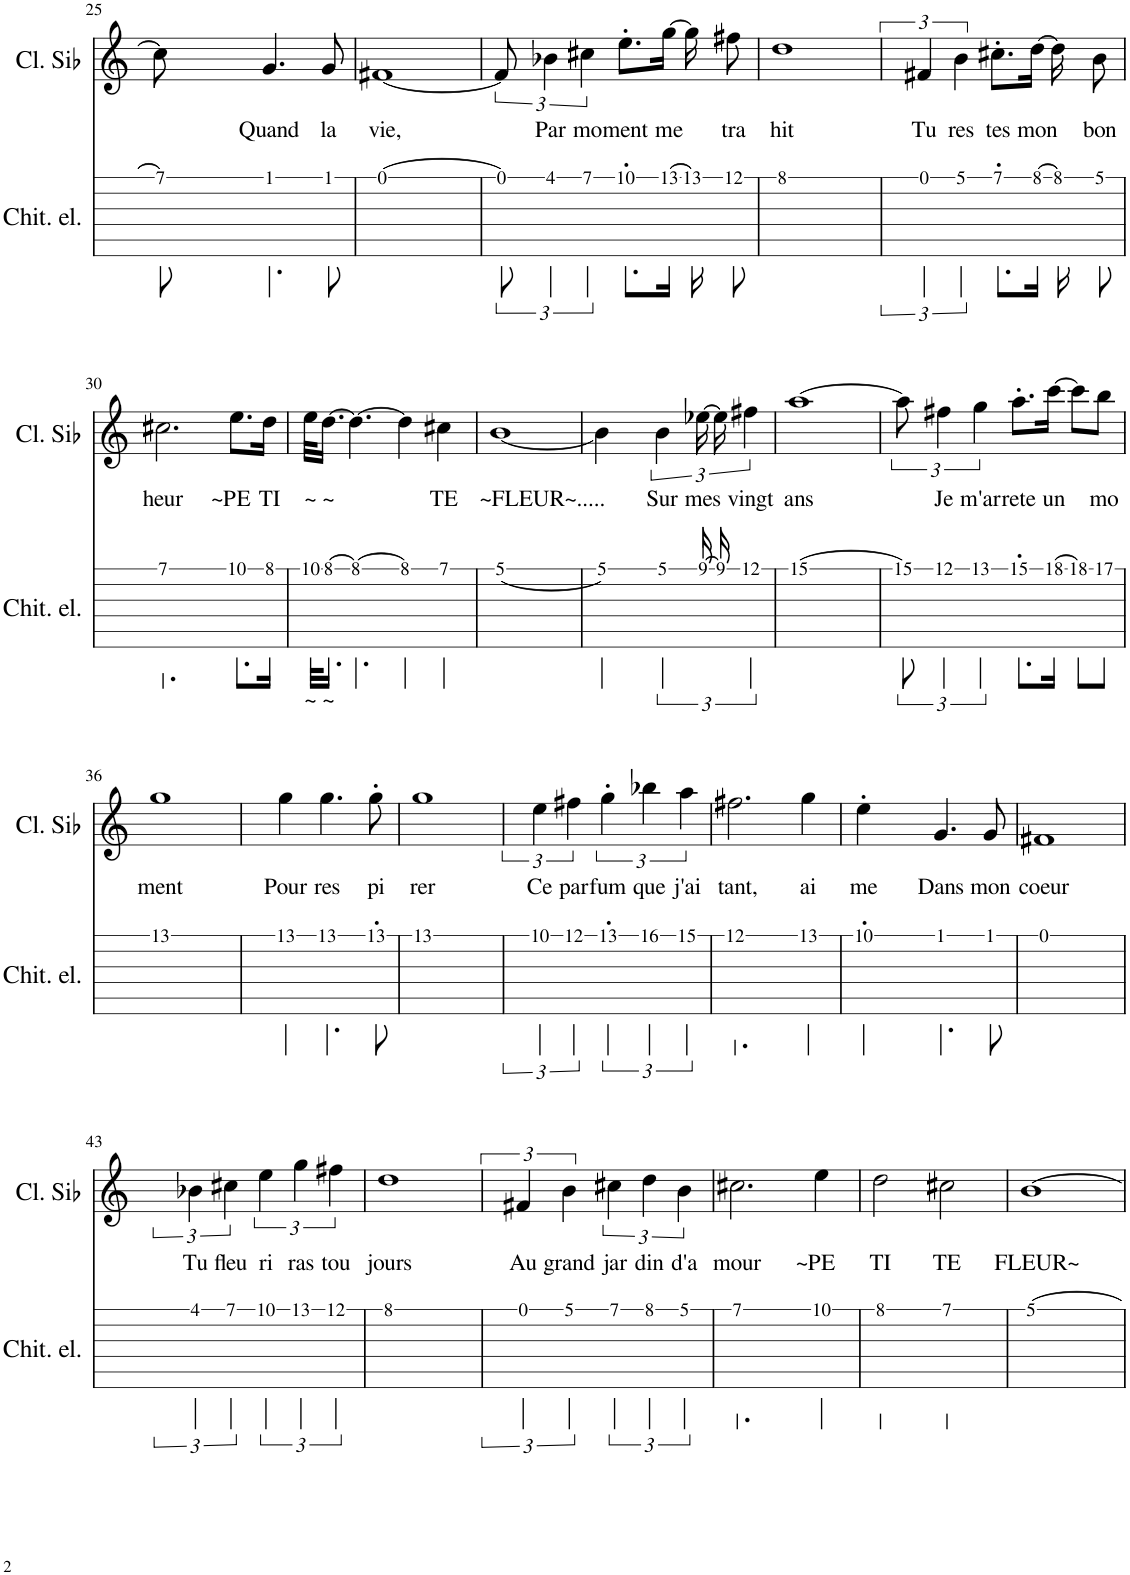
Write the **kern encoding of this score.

**kern	**text	**kern	**text
*part2	*part2	*part1	*part1
*staff2	*staff2	*staff1	*staff1
*I"Chitarra elettrica	*	*I"Clarinetto in Sib, Remixed	*
*I'Chit. el.	*	*I'Cl. Sib	*
!!LO:PB:g=z
*	*	*clefG2	*
*	*	*Trd1c2	*
*k[b-e-]	*	*k[]	*
*M4/4	*	*M4/4	*
=25	=25	=25	=25
8b\]	.	8cc#\]	.
8ryy	.	8ryy	.
4ryy	.	4ryy	.
!	!	!	!LO:LY:b
4.f\	.	4.g/	Quand
!	!	!	!LO:LY:b
8f\	.	8g/	la
=26	=26	=26	=26
!	!	!	!LO:LY:b
[1e#X	.	[1f#X	vie,
=27	=27	=27	=27
12e\]	.	12f#/]	.
12ryy	.	12ryy	.
!	!	!	!LO:LY:b
6a-X\	.	6b-X\	Par
!	!	!	!LO:LY:b
6b#X\	.	6cc#X\	mo
!	!	!	!LO:LY:b
8.dd'\L	.	8.ee'\L	ment
!	!	!	!LO:LY:b
[16ff\Jk	.	[16gg\Jk	me
16ff\]	.	16gg\]	.
16ryy	.	16ryy	.
!	!	!	!LO:LY:b
8ee#X\	.	8ff#X\	tra
=28	=28	=28	=28
!	!	!	!LO:LY:b
1cc	.	1dd	hit
=29	=29	=29	=29
6ryy	.	6ryy	.
!	!	!	!LO:LY:b
6e#X\	.	6f#X/	Tu
!	!	!	!LO:LY:b
6a\	.	6b\	res
!	!	!	!LO:LY:b
8.b#X'\L	.	8.cc#X'\L	tes
!	!	!	!LO:LY:b
[16cc\Jk	.	[16dd\Jk	mon
16cc\]	.	16dd\]	.
16ryy	.	16ryy	.
!	!	!	!LO:LY:b
8a\	.	8b\	bon
!!LO:LB:g=z
=30	=30	=30	=30
!	!	!	!LO:LY:b
2.b#X\	.	2.cc#X\	heur
!	!	!	!LO:LY:b
8.dd\L	.	8.ee\L	~PE
!	!	!	!LO:LY:b
16cc\Jk	.	16dd\Jk	TI
=31	=31	=31	=31
!	!LO:LY:b	!	!LO:LY:b
32dd\KLL	~	32ee\KLL	~
!	!LO:LY:b	!	!LO:LY:b
[16.cc\JJ	~	[16.dd\JJ	~
4.cc\_	.	4.dd\_	.
4cc\]	.	4dd\]	.
!	!	!	!LO:LY:b
4b#X\	.	4cc#X\	TE
=32	=32	=32	=32
*^	*	*	*
!	!	!	!	!LO:LY:b
*	*	*	*^	*
1ryy	[1a	.	1ryy	[1b	~FLEUR~.....
=33	=33	=33	=33	=33	=33
2ryy	4a\]	.	2ryy	4b\]	.
.	4ryy	.	.	4ryy	.
!	!	!	!	!	!LO:LY:b
8ryy	6a\	.	8ryy	6b\	Sur
16ryy	.	.	16ryy	.	.
.	6ryy	.	.	6ryy	.
!	!	!	!	!	!LO:LY:b
[16dd-X/	.	.	[16ee-X\	.	mes
16dd-/]	.	.	16ee-\]	.	.
16ryy	.	.	16ryy	.	.
!	!	!	!	!	!LO:LY:b
.	6ee#X\	.	.	6ff#X\	vingt
8ryy	.	.	8ryy	.	.
*v	*v	*	*	*	*
*	*	*v	*v	*
=34	=34	=34	=34
!	!	!	!LO:LY:b
[1gg	.	[1aa	ans
=35	=35	=35	=35
12gg\]	.	12aa\]	.
12ryy	.	12ryy	.
!	!	!	!LO:LY:b
6ee#X\	.	6ff#X\	Je
!	!	!	!LO:LY:b
6ff\	.	6gg\	m'ar
!	!	!	!LO:LY:b
8.gg'\L	.	8.aa'\L	rete
!	!	!	!LO:LY:b
[16bb-\Jk	.	[16ccc\Jk	un
8bb-\L]	.	8ccc\L]	.
!	!	!	!LO:LY:b
8aa\J	.	8bb\J	mo
!!LO:LB:g=z
=36	=36	=36	=36
!	!	!	!LO:LY:b
1ff	.	1gg	ment
=37	=37	=37	=37
4ryy	.	4ryy	.
!	!	!	!LO:LY:b
4ff\	.	4gg\	Pour
!	!	!	!LO:LY:b
4.ff\	.	4.gg\	res
!	!	!	!LO:LY:b
8ff'\	.	8gg'\	pi
=38	=38	=38	=38
!	!	!	!LO:LY:b
1ff	.	1gg	rer
=39	=39	=39	=39
6ryy	.	6ryy	.
!	!	!	!LO:LY:b
6dd\	.	6ee\	Ce
!	!	!	!LO:LY:b
6ee#X\	.	6ff#X\	par
!	!	!	!LO:LY:b
6ff'\	.	6gg'\	fum
!	!	!	!LO:LY:b
6aa-X\	.	6bb-X\	que
!	!	!	!LO:LY:b
6gg\	.	6aa\	j'ai
=40	=40	=40	=40
!	!	!	!LO:LY:b
2.ee#X\	.	2.ff#X\	tant,
!	!	!	!LO:LY:b
4ff\	.	4gg\	ai
=41	=41	=41	=41
!	!	!	!LO:LY:b
4dd'\	.	4ee'\	me
4ryy	.	4ryy	.
!	!	!	!LO:LY:b
4.f\	.	4.g/	Dans
!	!	!	!LO:LY:b
8f\	.	8g/	mon
=42	=42	=42	=42
!	!	!	!LO:LY:b
1e#X	.	1f#X	coeur
!!LO:LB:g=z
=43	=43	=43	=43
6ryy	.	6ryy	.
!	!	!	!LO:LY:b
6a-X\	.	6b-X\	Tu
!	!	!	!LO:LY:b
6b#X\	.	6cc#X\	fleu
!	!	!	!LO:LY:b
6dd\	.	6ee\	ri
!	!	!	!LO:LY:b
6ff\	.	6gg\	ras
!	!	!	!LO:LY:b
6ee#X\	.	6ff#X\	tou
=44	=44	=44	=44
!	!	!	!LO:LY:b
1cc	.	1dd	jours
=45	=45	=45	=45
6ryy	.	6ryy	.
!	!	!	!LO:LY:b
6e#X\	.	6f#X/	Au
!	!	!	!LO:LY:b
6a\	.	6b\	grand
!	!	!	!LO:LY:b
6b#X\	.	6cc#X\	jar
!	!	!	!LO:LY:b
6cc\	.	6dd\	din
!	!	!	!LO:LY:b
6a\	.	6b\	d'a
=46	=46	=46	=46
!	!	!	!LO:LY:b
2.b#X\	.	2.cc#X\	mour
!	!	!	!LO:LY:b
4dd\	.	4ee\	~PE
=47	=47	=47	=47
!	!	!	!LO:LY:b
2cc\	.	2dd\	TI
!	!	!	!LO:LY:b
2b#X\	.	2cc#X\	TE
=48	=48	=48	=48
!	!	!	!LO:LY:b
[1a	.	[1b	FLEUR~
=	=	=	=
*-	*-	*-	*-
